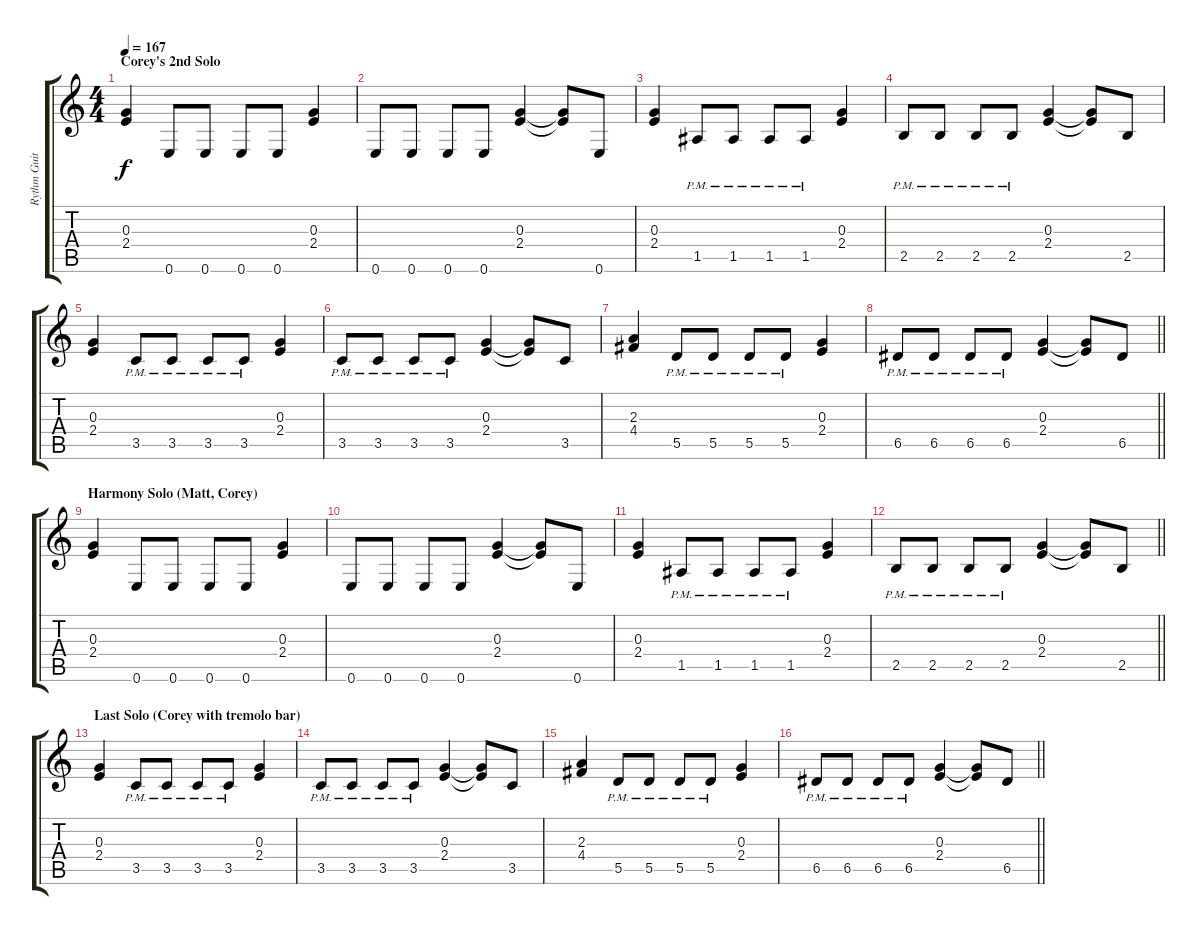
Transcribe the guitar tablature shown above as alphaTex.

\track ("Rythm Guitar" "Rythm Guit") {instrument distortionguitar}
\staff {score tabs}
\tuning (E4 B3 G3 D3 A2 E2) {hide}
\ts (4 4)
\section ("" "Corey's 2nd Solo")
\tempo 167
\clef g2
\ks c
(0.3 2.4).4{dy f} 0.6.8 0.6.8 0.6.8 0.6.8 (0.3 2.4).4 |
0.6.8 0.6.8 0.6.8 0.6.8 (0.3 2.4).4 (0.3{t} 2.4{t}).8 0.6.8 |
(0.3 2.4).4 1.5{pm}.8 1.5{pm}.8 1.5{pm}.8 1.5{pm}.8 (0.3 2.4).4 |
2.5{pm}.8 2.5{pm}.8 2.5{pm}.8 2.5{pm}.8 (0.3 2.4).4 (0.3{t} 2.4{t}).8 2.5.8 |
(0.3 2.4).4 3.5{pm}.8 3.5{pm}.8 3.5{pm}.8 3.5{pm}.8 (0.3 2.4).4 |
3.5{pm}.8 3.5{pm}.8 3.5{pm}.8 3.5{pm}.8 (0.3 2.4).4 (0.3{t} 2.4{t}).8 3.5.8 |
(2.3 4.4).4 5.5{pm}.8 5.5{pm}.8 5.5{pm}.8 5.5{pm}.8 (0.3 2.4).4 |
\barLineRight lightlight
6.5{pm}.8 6.5{pm}.8 6.5{pm}.8 6.5{pm}.8 (0.3 2.4).4 (0.3{t} 2.4{t}).8 6.5.8 |
\section ("" "Harmony Solo (Matt, Corey)")
(0.3 2.4).4 0.6.8 0.6.8 0.6.8 0.6.8 (0.3 2.4).4 |
0.6.8 0.6.8 0.6.8 0.6.8 (0.3 2.4).4 (0.3{t} 2.4{t}).8 0.6.8 |
(0.3 2.4).4 1.5{pm}.8 1.5{pm}.8 1.5{pm}.8 1.5{pm}.8 (0.3 2.4).4 |
\barLineRight lightlight
2.5{pm}.8 2.5{pm}.8 2.5{pm}.8 2.5{pm}.8 (0.3 2.4).4 (0.3{t} 2.4{t}).8 2.5.8 |
\section ("" "Last Solo (Corey with tremolo bar)")
(0.3 2.4).4 3.5{pm}.8 3.5{pm}.8 3.5{pm}.8 3.5{pm}.8 (0.3 2.4).4 |
3.5{pm}.8 3.5{pm}.8 3.5{pm}.8 3.5{pm}.8 (0.3 2.4).4 (0.3{t} 2.4{t}).8 3.5.8 |
(2.3 4.4).4 5.5{pm}.8 5.5{pm}.8 5.5{pm}.8 5.5{pm}.8 (0.3 2.4).4 |
\barLineRight lightlight
6.5{pm}.8 6.5{pm}.8 6.5{pm}.8 6.5{pm}.8 (0.3 2.4).4 (0.3{t} 2.4{t}).8 6.5.8
